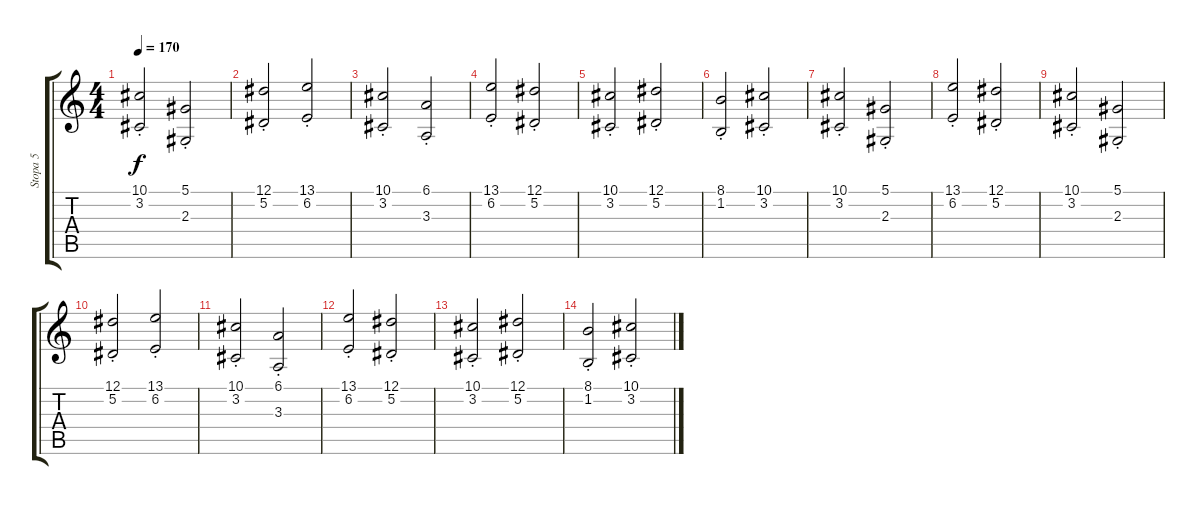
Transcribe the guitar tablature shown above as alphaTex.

\track ("Stopa 5" "Stopa 5") {instrument stringensemble1}
\staff {score tabs}
\tuning (Eb4 Bb3 Gb3 Db3 Ab2 Eb2) {hide}
\ts (4 4)
\tempo 170
\clef g2
\ks c
(10.1{st} 3.2{st}).2{dy f} (5.1{st} 2.3{st}).2 |
(12.1{st} 5.2{st}).2 (13.1{st} 6.2{st}).2 |
(10.1{st} 3.2{st}).2 (6.1{st} 3.3{st}).2 |
(13.1{st} 6.2{st}).2 (12.1{st} 5.2{st}).2 |
(10.1{st} 3.2{st}).2 (12.1{st} 5.2{st}).2 |
(8.1{st} 1.2{st}).2 (10.1{st} 3.2{st}).2 |
(10.1{st} 3.2{st}).2 (5.1{st} 2.3{st}).2 |
(13.1{st} 6.2{st}).2 (12.1{st} 5.2{st}).2 |
(10.1{st} 3.2{st}).2 (5.1{st} 2.3{st}).2 |
(12.1{st} 5.2{st}).2 (13.1{st} 6.2{st}).2 |
(10.1{st} 3.2{st}).2 (6.1{st} 3.3{st}).2 |
(13.1{st} 6.2{st}).2 (12.1{st} 5.2{st}).2 |
(10.1{st} 3.2{st}).2 (12.1{st} 5.2{st}).2 |
(8.1{st} 1.2{st}).2 (10.1{st} 3.2{st}).2
